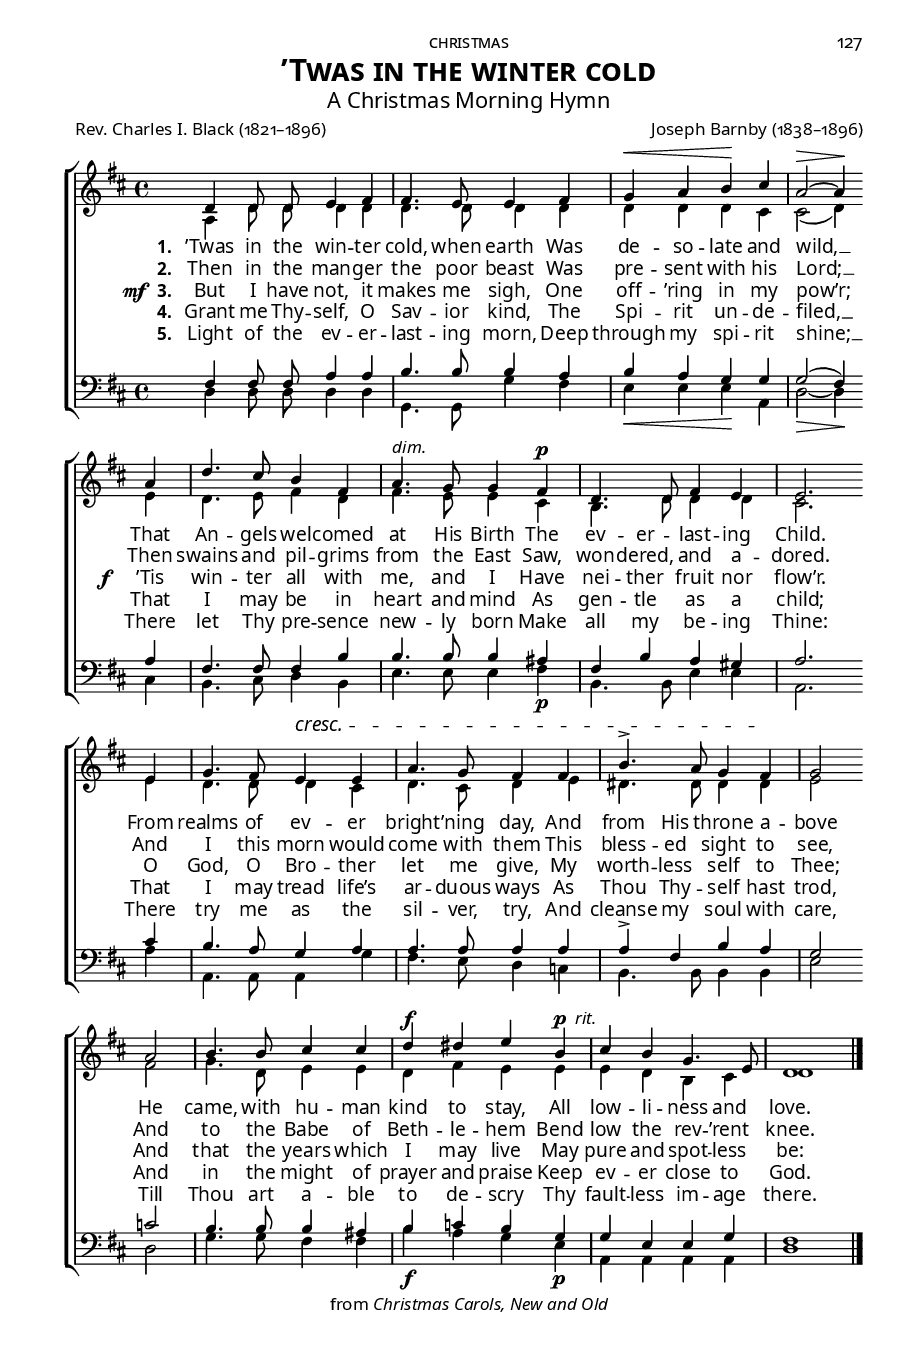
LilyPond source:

\version "2.14.2"
\include "util.ly"
\header {
  title = \markup{\override #'(font-name . "Garamond Premier Pro Semibold"){ \abs-fontsize #15 \smallCapsOldStyle"’Twas in the winter cold"}}
  subtitle = \markup{\override #'(font-name . "Garamond Premier Pro"){ \abs-fontsize #10.5 "A Christmas Morning Hymn"}}
  poet = \markup\oldStyleNum"Rev. Charles I. Black (1821–1896)"
  composer = \markup\oldStyleNum"Joseph Barnby (1838–1896)"
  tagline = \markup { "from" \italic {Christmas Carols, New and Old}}
}
\paper {
  %print-all-headers = ##f
  paper-height = 9\in
  paper-width = 6\in
  indent = 0\in
  %system-system-spacing = #'((basic-distance . 10) (padding . 0))
  system-system-spacing =
    #'((basic-distance . 0)
       (minimum-distance . 0)
       (padding . -5)
       (stretchability . 100))
  markup-system-spacing =
    #'((basic-distance . 2)
       (minimum-distance . 2)
       (padding . 1)
       (stretchability . 0))
  ragged-last-bottom = ##f
  ragged-bottom = ##f
  two-sided = ##t
  inner-margin = 0.5\in
  outer-margin = 0.25\in
  top-margin = 0.25\in
  bottom-margin = 0.25\in
  first-page-number = #127
  print-first-page-number = ##t
  headerLine = \markup{\override #'(font-name . "Garamond Premier Pro") \smallCapsOldStyle"christmas"}
  oddHeaderMarkup = \markup\fill-line{
     \override #'(font-name . "Garamond Premier Pro")\abs-fontsize #8.5
     \combine 
        \fill-line{"" \on-the-fly #print-page-number-check-first
        \oldStylePageNum""
        }
        \fill-line{\headerLine}
  }
  evenHeaderMarkup = \markup {
     \override #'(font-name . "Garamond Premier Pro")\abs-fontsize #8.5
     \combine
        \on-the-fly #print-page-number-check-first
        \oldStylePageNum""
        \fill-line{\headerLine}
  }
}
#(set-global-staff-size 15) \paper{ #(define fonts (make-pango-font-tree "GoudyOlSt BT" "Garamond Premier Pro" "Garamond Premier Pro" (/ 15 20))) }
global = {
  \key d \major
  \time 4/4
  \autoBeamOff
  \override DynamicLineSpanner #'staff-padding = #0.0
  \override DynamicLineSpanner #'Y-extent = #'(0 . 0)
}

sopMusic = \relative c' {
  d4 d8 d e4 fis |
  fis4. e8 e4 fis |
  g^\< a b\! cis |
  a2~^\> a4\! \bar""\break a4 |
  
  d4. cis8 b4 fis |
  a4.^\markup\italic"dim." g8 g4 fis^\p |
  d4. d8 fis4 e |
  e2. \bar""\break e4 |
  
  g4. fis8 e4^\cresc e |
  a4. g8 fis4 fis |
  b4.-> a8 g4 fis\! |
  g2 \bar""\break a |
  
  b4. b8 cis4 cis |
  d^\f dis e b^\markup{\dynamic"p" \italic" rit."} |
  cis b g4. e8 |
  d1 \bar "|."
}
sopWords = \lyricmode {
  
}

altoMusic = \relative c' {
  a4 d8 d d4 d |
  d4. d8 d4 d |
  d d d cis |
  cis2( d4) e |
  
  d4. e8 fis4 d |
  fis4. e8 e4 cis |
  b4. d8 d4 d |
  cis2. e4 |
  
  d4. d8 d4 cis |
  d4. cis8 d4 e |
  dis4. dis8 dis4 dis |
  e2 fis |
  
  g4. d8 e4 e |
  d4 fis e e |
  e d b cis |
  d1 \bar "|."
}
altoWords = \lyricmode {
  \dropLyricsIX
  \set stanza = #"1. "
  ’Twas in the win -- ter cold, when earth Was de -- so -- late and wild, __
  That An -- gels wel -- comed at His Birth The ev -- er -- last -- ing Child.
  From realms of ev -- er bright -- ’ning day, And from His throne a -- bove
  He came, with hu -- man kind to stay, All low -- li -- ness and love.
}
altoWordsII = \lyricmode {
  \dropLyricsIX
%\markup\italic
  \set stanza = #"2. "
  Then in the man -- ger the poor beast
  Was pre -- sent with his Lord; __
  Then swains and pil -- grims from the East
  Saw, won -- dered, and a -- dored.
  And I this morn would come with them
  This bless -- ed sight to see,
  And to the Babe of Beth -- le -- hem
  Bend low the rev -- ’rent knee.
}
altoWordsIII = {
  \dropLyricsIX
  \set stanza = \markup{\dynamic"mf " "3. "}
  \lyricmode {
    But I have not, it makes me sigh,
    One off -- ’ring in my pow’r;
  }
  \set stanza = \markup\dynamic"f "
  \lyricmode {
    ’Tis win -- ter all with me, and I
    Have nei -- ther fruit nor flow’r.
    O God, O Bro -- ther let me give,
    My worth -- less self to Thee;
    And that the years which I may live
    May pure and spot -- less be:
  }
}
altoWordsIV = \lyricmode {
  \dropLyricsIX
  \set stanza = #"4. "
  Grant me Thy -- self, O Sav -- ior kind,
  The Spi -- rit un -- de -- filed, __
  That I may be in heart and mind
  As gen -- tle as a child;
  That I may tread life’s ar -- duous ways
  As Thou Thy -- self hast trod,
  And in the might of prayer and praise
  Keep ev -- er close to God.
}
altoWordsV = \lyricmode {
  \dropLyricsIX
  \set stanza = #"5. "
  Light of the ev -- er -- last -- ing morn,
  Deep through my spi -- rit shine; __
  There let Thy pre  -- sence new -- ly born
  Make all my be -- ing Thine:
  There try me as the sil -- ver, try,
  And cleanse my soul with care,
  Till Thou art a -- ble to de -- scry
  Thy fault -- less im -- age there.
}
altoWordsVI = \lyricmode {
  \set stanza = #"6. "
  \set ignoreMelismata = ##t
}
tenorMusic = \relative c {
  fis4 fis8 fis a4 a |
  b4. b8 b4 a |
  b_\< a g\! g |
  g2(_\> fis4\!) a4 |
  
  fis4. fis8 fis4 b |
  b4. b8 b4 ais_\p |
  fis b a gis |
  a2. cis4 |
  
  b4. a8 g4 a |
  a4. a8 a4 a |
  a-> fis b a |
  g2 c |
  
  b4. b8 b4 ais |
  b_\f c b g_\p |
  g e e g |
  fis1 \bar "|."
}
tenorWords = \lyricmode {

}

bassMusic = \relative c {
  d4 d8 d d4 d |
  g,4. g8 g'4 fis |
  e e e a, |
  d2~ d4 cis |
  
  b4. cis8 d4 b |
  e4. e8 e4 fis |
  b,4. b8 e4 e |
  a,2. a'4 |
  
  a,4. a8 a4 g' |
  fis4. e8 d4 c |
  b4. b8 b4 b |
  e2 d |
  
  g4. g8 fis4 fis |
  b a g e |
  a, a a a |
  d1 \bar "|."
}
bassWords = \lyricmode {

}

pianoRH = \relative c' {
  
}
pianoLH = \relative c' {
  
}

\score {
  <<
   \new ChoirStaff <<
%    \new Lyrics = sopranos \with { \override VerticalAxisGroup #'nonstaff-relatedstaff-spacing = #'((basic-distance . 1)) }
    \new Staff = women <<
      \new Voice = "sopranos" { \voiceOne << \global \sopMusic >> }
      \new Voice = "altos" { \voiceTwo << \global \altoMusic >> }
    >>
   \new Staff = men <<
      \clef bass
      \new Voice = "tenors" { \voiceOne << \global \tenorMusic >> }
      \new Voice = "basses" { \voiceTwo << \global \bassMusic >> }
    >>
    \new Lyrics \with { alignAboveContext = #"women" \override VerticalAxisGroup #'nonstaff-relatedstaff-spacing = #'((basic-distance . 1))} \lyricsto "sopranos" \sopWords
     \new Lyrics = "altosVI"  \with { alignBelowContext = #"women" \override VerticalAxisGroup #'nonstaff-relatedstaff-spacing = #'((basic-distance . 1))} \lyricsto "tenors" \altoWordsVI
    \new Lyrics = "altosV"  \with { alignBelowContext = #"women" \override VerticalAxisGroup #'nonstaff-relatedstaff-spacing = #'((basic-distance . 1))} \lyricsto "tenors" \altoWordsV
    \new Lyrics = "altosIV"  \with { alignBelowContext = #"women" \override VerticalAxisGroup #'nonstaff-relatedstaff-spacing = #'((basic-distance . 1))} \lyricsto "tenors" \altoWordsIV
    \new Lyrics = "altosIII"  \with { alignBelowContext = #"women" \override VerticalAxisGroup #'nonstaff-relatedstaff-spacing = #'((basic-distance . 1))} \lyricsto "tenors" \altoWordsIII
    \new Lyrics = "altosII"  \with { alignBelowContext = #"women" \override VerticalAxisGroup #'nonstaff-relatedstaff-spacing = #'((basic-distance . 1))} \lyricsto "tenors" \altoWordsII
    \new Lyrics = "altos"  \with { alignBelowContext = #"women" \override VerticalAxisGroup #'nonstaff-relatedstaff-spacing = #'((padding . -0.5))} \lyricsto "tenors" \altoWords
    \new Lyrics \with { alignAboveContext = #"men" \override VerticalAxisGroup #'nonstaff-relatedstaff-spacing = #'((basic-distance . 1)) } \lyricsto "tenors" \tenorWords
    \new Lyrics \with { alignBelowContext = #"men" \override VerticalAxisGroup #'nonstaff-relatedstaff-spacing = #'((basic-distance . 1)) } \lyricsto "basses" \bassWords
  >>
%    \new PianoStaff << \new Staff { \new Voice { \pianoRH } } \new Staff { \clef "bass" \pianoLH } >>
  >>
  \layout {
    \context {
      \Score
      %\override SpacingSpanner #'base-shortest-duration = #(ly:make-moment 1 8)
      %\override SpacingSpanner #'common-shortest-duration = #(ly:make-moment 1 4)
    }
    \context {
      % Remove all empty staves
      % \Staff \RemoveEmptyStaves \override VerticalAxisGroup #'remove-first = ##t
    }
  }
  \midi {
    \tempo 4 = 90
    \set Staff.midiInstrument = "flute"
  
    \context {
      \Voice
      \remove "Dynamic_performer"
    }
  }
}
